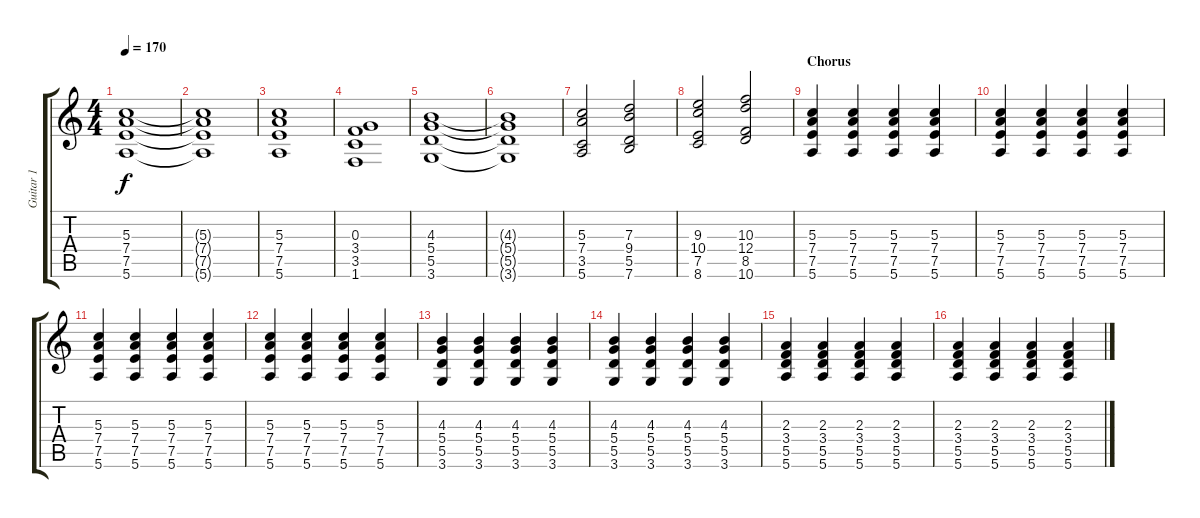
\track ("Guitar 1" "Guitar 1") {instrument distortionguitar}
\staff {score tabs}
\tuning (E4 B3 G3 D3 A2 E2) {hide}
\ts (4 4)
\section ("" "")
\tempo 170
\clef g2
\ks c
(5.3 7.4 7.5 5.6).1{dy f} |
(5.3{t} 7.4{t} 7.5{t} 5.6{t}).1 |
(5.3 7.4 7.5 5.6).1 |
(0.3 3.4 3.5 1.6).1 |
(4.3 5.4 5.5 3.6).1 |
(4.3{t} 5.4{t} 5.5{t} 3.6{t}).1 |
(5.3 7.4 3.5 5.6).2 (7.3 9.4 5.5 7.6).2 |
(9.3 10.4 7.5 8.6).2 (10.3 12.4 8.5 10.6).2 |
\section ("" "Chorus")
(5.3 7.4 7.5 5.6).4 (5.3 7.4 7.5 5.6).4 (5.3 7.4 7.5 5.6).4 (5.3 7.4 7.5 5.6).4 |
(5.3 7.4 7.5 5.6).4 (5.3 7.4 7.5 5.6).4 (5.3 7.4 7.5 5.6).4 (5.3 7.4 7.5 5.6).4 |
(5.3 7.4 7.5 5.6).4 (5.3 7.4 7.5 5.6).4 (5.3 7.4 7.5 5.6).4 (5.3 7.4 7.5 5.6).4 |
(5.3 7.4 7.5 5.6).4 (5.3 7.4 7.5 5.6).4 (5.3 7.4 7.5 5.6).4 (5.3 7.4 7.5 5.6).4 |
(4.3 5.4 5.5 3.6).4 (4.3 5.4 5.5 3.6).4 (4.3 5.4 5.5 3.6).4 (4.3 5.4 5.5 3.6).4 |
(4.3 5.4 5.5 3.6).4 (4.3 5.4 5.5 3.6).4 (4.3 5.4 5.5 3.6).4 (4.3 5.4 5.5 3.6).4 |
(2.3 3.4 5.5 5.6).4 (2.3 3.4 5.5 5.6).4 (2.3 3.4 5.5 5.6).4 (2.3 3.4 5.5 5.6).4 |
(2.3 3.4 5.5 5.6).4 (2.3 3.4 5.5 5.6).4 (2.3 3.4 5.5 5.6).4 (2.3 3.4 5.5 5.6).4
